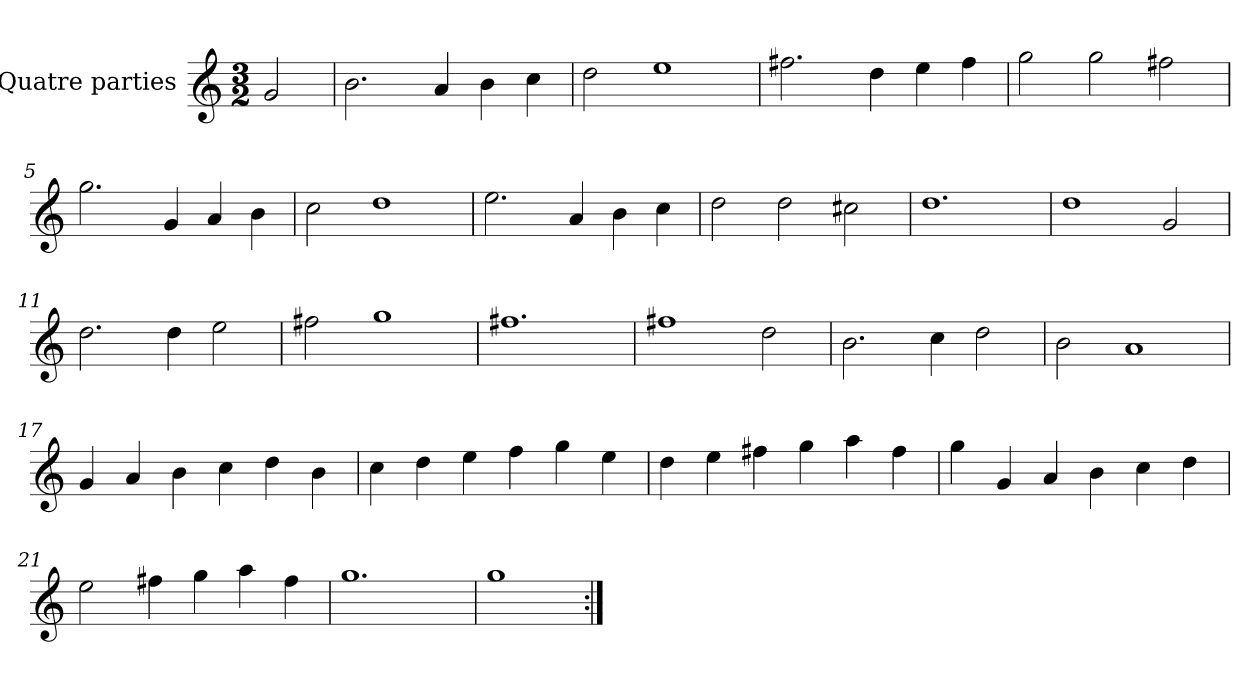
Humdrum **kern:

**kern
*part1
*staff1
*I"Quatre parties
*clefG2
*k[]
*M3/2
*MM180
=
2g/
=1
2.b\
4a/
4b\
4cc\
=2
2dd\
1ee
=3
2.ff#X\
4dd\
4ee\
4ff#\
=4
2gg\
2gg\
2ff#X\
=5
2.gg\
4g/
4a/
4b\
=6
2cc\
1dd
=7
2.ee\
4a/
4b\
4cc\
=8
2dd\
2dd\
2cc#X\
=9
1.dd
=10
1dd
2g/
=11
2.dd\
4dd\
2ee\
=12
2ff#X\
1gg
=13
1.ff#X
=14
1ff#i
2dd\
=15
2.b\
4cc\
2dd\
=16
2b\
1a
=17
4g/
4a/
4b\
4cc\
4dd\
4b\
=18
4cc\
4dd\
4ee\
4ff\
4gg\
4ee\
=19
4dd\
4ee\
4ff#X\
4gg\
4aa\
4ff#\
=20
4gg\
4g/
4a/
4b\
4cc\
4dd\
=21
2ee\
4ff#X\
4gg\
4aa\
4ff#\
=22
1.gg
=23
1gg
=:|!
*-
